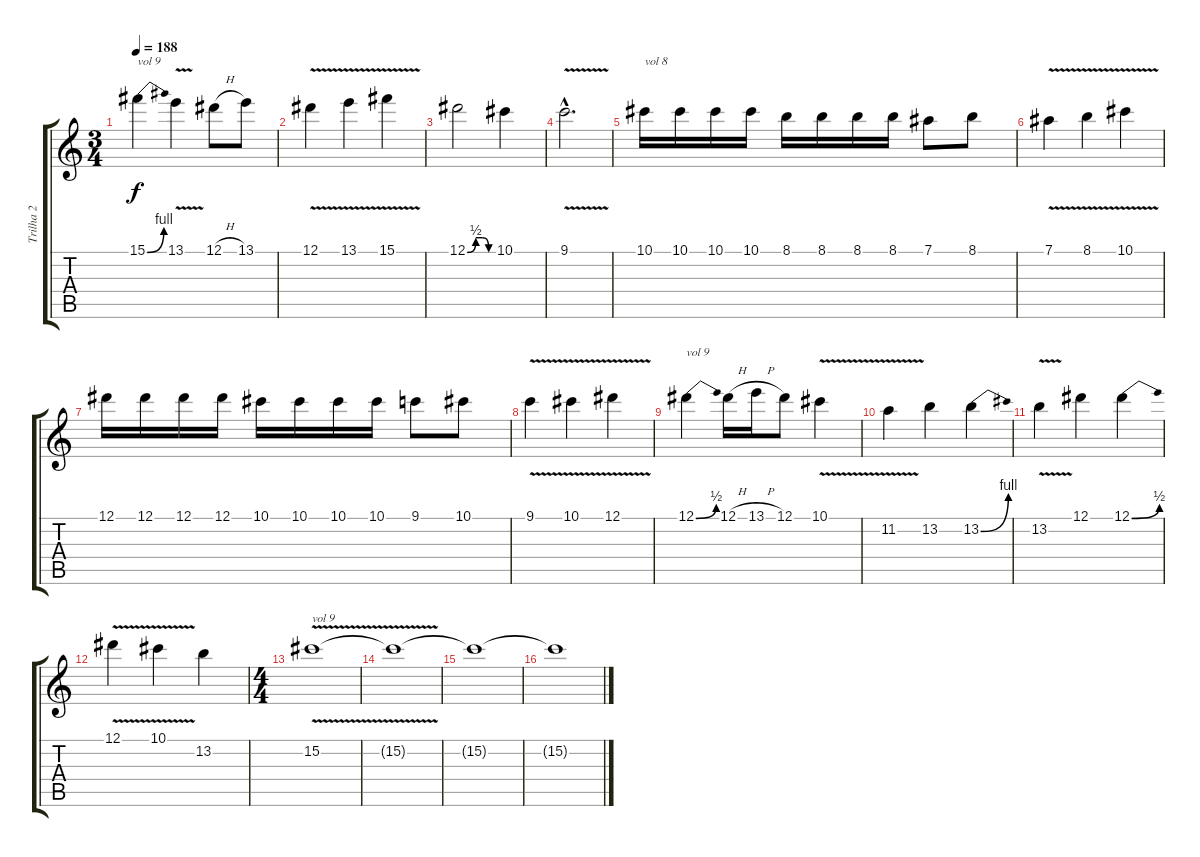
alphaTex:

\track ("Trilha 2" "Trilha 2") {instrument overdrivenguitar}
\staff {score tabs}
\tuning (Eb4 Bb3 Gb3 Db3 Ab2 Eb2) {hide}
\ts (3 4)
\tempo 188
\clef g2
\ks c
15.1{be (bend 0 0 60 4)}.4{txt "vol 9" dy f volume 9} 13.1{v}.4 12.1{h}.8 13.1.8 |
12.1{v}.4 13.1{v}.4 15.1{v}.4 |
12.1{be (custom 0 0 20 2 35 2 50 0 60 0)}.2 10.1.4 |
9.1{v hac}.2{d} |
10.1.16{txt "vol 8" volume 8} 10.1.16 10.1.16 10.1.16 8.1.16 8.1.16 8.1.16 8.1.16 7.1.8 8.1.8 |
7.1{v}.4 8.1{v}.4 10.1{v}.4 |
12.1.16 12.1.16 12.1.16 12.1.16 10.1.16 10.1.16 10.1.16 10.1.16 9.1.8 10.1.8 |
9.1{v}.4 10.1{v}.4 12.1{v}.4 |
12.1{be (bend 0 0 60 2)}.4{txt "vol 9" volume 9} 12.1{h}.16 13.1{h}.16 12.1.8 10.1{v}.4 |
11.2{v}.4 13.2.4 13.2{be (bend 0 0 60 4)}.4 |
13.2{v}.4 12.1.4 12.1{be (bend 0 0 60 2)}.4 |
12.1{v}.4 10.1{v}.4 13.2.4 |
\ts (4 4)
15.2{v}.1{txt "vol 9" volume 9} |
15.2{t}.1 |
15.2{t}.1 |
15.2{t}.1
